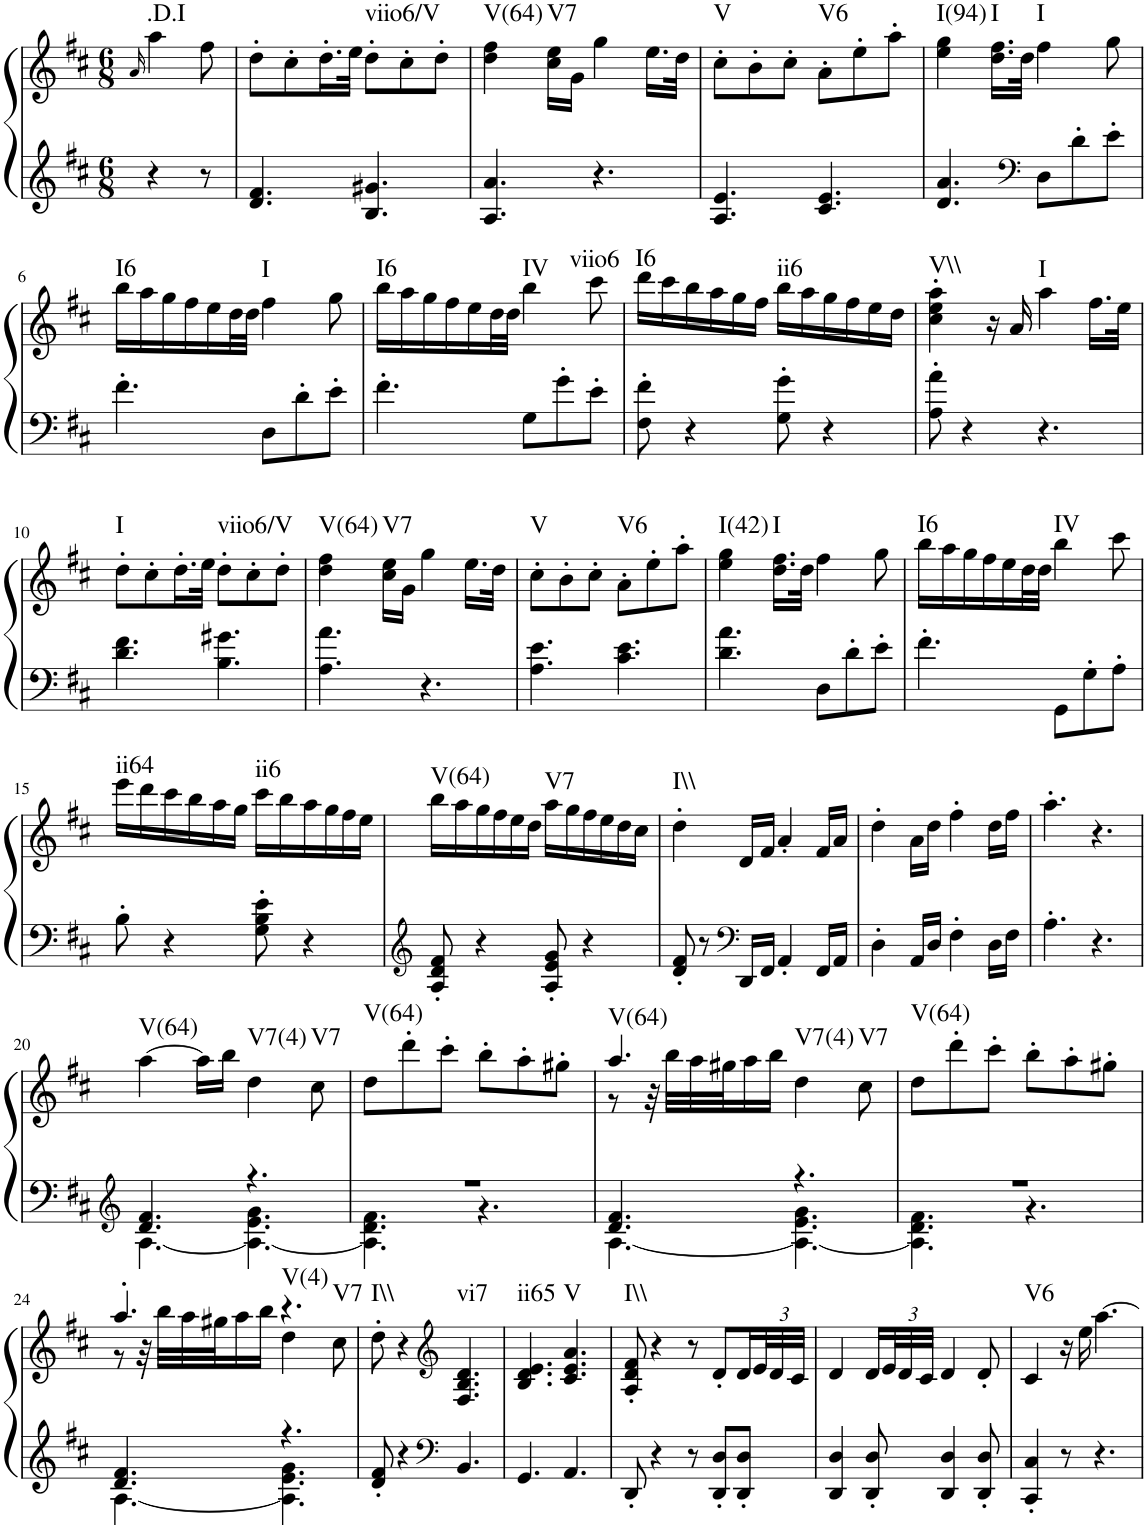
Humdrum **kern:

**kern	**kern	**harte
*part1	*part1	*part1
*staff2	*staff1	*
*I"Piano, Piano right	*	*
*I'Pno.	*	*
*clefG2	*clefG2	*
*k[f#c#]	*k[f#c#]	*
*M6/8	*M6/8	*
=1	=1	=1
.	16qa/	.
!	!	!LO:H:kt=.D.I
4r	4aa\	N
8r	8ff#\	.
=2	=2	=2
4.d/ 4.f#/	8dd'\L	.
.	8cc#'\	.
.	16.dd'\L	.
.	32ee\JJk	.
!	!	!LO:H:kt=viio6/V
4.B/ 4.g#X/	8dd'\L	N
.	8cc#'\	.
.	8dd'\J	.
=3	=3	=3
!	!	!LO:H:kt=V(64)
4.A/ 4.a/	4dd\ 4ff#\	N
!	!	!LO:H:kt=V7
.	16cc#\ 16ee\LL	N
.	16g\JJ	.
4.r	4gg\	.
.	16.ee\LL	.
.	32dd\JJk	.
=4	=4	=4
!	!	!LO:H:kt=V
4.A/ 4.e/	8cc#'\L	N
.	8b'\	.
.	8cc#'\J	.
!	!	!LO:H:kt=V6
4.c#/ 4.e/	8a'\L	N
.	8ee'\	.
.	8aa'\J	.
=5	=5	=5
!	!	!LO:H:kt=I(94)
4.d/ 4.a/	4ee\ 4gg\	N
!	!	!LO:H:kt=I
.	16.dd\ 16.ff#\LL	N
.	32dd\JJk	.
*clefF4	*	*
!	!	!LO:H:kt=I
8D\L	4ff#\	N
8d'\	.	.
8e'\J	8gg\	.
!!LO:LB:g=z
=6	=6	=6
!	!	!LO:H:kt=I6
4.f#'\	16bb\LL	N
.	16aa\	.
.	16gg\	.
.	16ff#\	.
.	16ee\	.
.	32dd\L	.
.	32dd\JJJ	.
!	!	!LO:H:kt=I
8D\L	4ff#\	N
8d'\	.	.
8e'\J	8gg\	.
=7	=7	=7
!	!	!LO:H:kt=I6
4.f#'\	16bb\LL	N
.	16aa\	.
.	16gg\	.
.	16ff#\	.
.	16ee\	.
.	32dd\L	.
.	32dd\JJJ	.
!	!	!LO:H:kt=IV
8G\L	4bb\	N
8g'\	.	.
!	!	!LO:H:kt=viio6
8e'\J	8ccc#\	N
=8	=8	=8
!	!	!LO:H:kt=I6
8F#\' 8f#\'	16ddd\LL	N
.	16ccc#\	.
4r	16bb\	.
.	16aa\	.
.	16gg\	.
.	16ff#\JJ	.
!	!	!LO:H:kt=ii6
8G\' 8g\'	16bb\LL	N
.	16aa\	.
4r	16gg\	.
.	16ff#\	.
.	16ee\	.
.	16dd\JJ	.
=9	=9	=9
!	!	!LO:H:kt=V\\
8A\' 8a\'	4cc#\' 4ee\' 4aa\'	N
4r	.	.
.	16r	.
.	16a/	.
!	!	!LO:H:kt=I
4.r	4aa\	N
.	16.ff#\LL	.
.	32ee\JJk	.
!!LO:LB:g=z
=10	=10	=10
!	!	!LO:H:kt=I
4.d\ 4.f#\	8dd'\L	N
.	8cc#'\	.
.	16.dd'\L	.
.	32ee\JJk	.
!	!	!LO:H:kt=viio6/V
4.B\ 4.g#X\	8dd'\L	N
.	8cc#'\	.
.	8dd'\J	.
=11	=11	=11
!	!	!LO:H:kt=V(64)
4.A\ 4.a\	4dd\ 4ff#\	N
!	!	!LO:H:kt=V7
.	16cc#\ 16ee\LL	N
.	16g\JJ	.
4.r	4gg\	.
.	16.ee\LL	.
.	32dd\JJk	.
=12	=12	=12
!	!	!LO:H:kt=V
4.A\ 4.e\	8cc#'\L	N
.	8b'\	.
.	8cc#'\J	.
!	!	!LO:H:kt=V6
4.c#\ 4.e\	8a'\L	N
.	8ee'\	.
.	8aa'\J	.
=13	=13	=13
!	!	!LO:H:kt=I(42)
4.d\ 4.a\	4ee\ 4gg\	N
!	!	!LO:H:kt=I
.	16.dd\ 16.ff#\LL	N
.	32dd\JJk	.
8D\L	4ff#\	.
8d'\	.	.
8e'\J	8gg\	.
=14	=14	=14
!	!	!LO:H:kt=I6
4.f#'\	16bb\LL	N
.	16aa\	.
.	16gg\	.
.	16ff#\	.
.	16ee\	.
.	32dd\L	.
.	32dd\JJJ	.
!	!	!LO:H:kt=IV
8GG\L	4bb\	N
8G'\	.	.
8A'\J	8ccc#\	.
!!LO:LB:g=z
=15	=15	=15
!	!	!LO:H:kt=ii64
8B'\	16eee\LL	N
.	16ddd\	.
4r	16ccc#\	.
.	16bb\	.
.	16aa\	.
.	16gg\JJ	.
!	!	!LO:H:kt=ii6
8G\' 8B\' 8e\'	16ccc#\LL	N
.	16bb\	.
4r	16aa\	.
.	16gg\	.
.	16ff#\	.
.	16ee\JJ	.
=16	=16	=16
*clefG2	*	*
!	!	!LO:H:kt=V(64)
8A/' 8d/' 8f#/'	16bb\LL	N
.	16aa\	.
4r	16gg\	.
.	16ff#\	.
.	16ee\	.
.	16dd\JJ	.
!	!	!LO:H:kt=V7
8A/' 8e/' 8g/'	16aa\LL	N
.	16gg\	.
4r	16ff#\	.
.	16ee\	.
.	16dd\	.
.	16cc#\JJ	.
=17	=17	=17
!	!	!LO:H:kt=I\\
8d/' 8f#/'	4dd'\	N
8r	.	.
*clefF4	*	*
16DD/LL	16d/LL	.
16FF#/JJ	16f#/JJ	.
4AA'/	4a'/	.
16FF#/LL	16f#/LL	.
16AA/JJ	16a/JJ	.
=18	=18	=18
4D'\	4dd'\	.
16AA/LL	16a\LL	.
16D/JJ	16dd\JJ	.
4F#'\	4ff#'\	.
16D\LL	16dd\LL	.
16F#\JJ	16ff#\JJ	.
=19	=19	=19
4.A'\	4.aa'\	.
4.r	4.r	.
!!LO:LB:g=z
=20	=20	=20
*clefG2	*	*
*^	*	*
!	!	!	!LO:H:kt=V(64)
4.d/ 4.f#/	[4.A\	[4aa\	N
.	.	16aa\LL]	.
.	.	16bb\JJ	.
!	!	!	!LO:H:kt=V7(4)
4.r	4.A\_ 4.e\ 4.g\	4dd\	N
!	!	!	!LO:H:kt=V7
.	.	8cc#\	N
=21	=21	=21	=21
!	!	!	!LO:H:kt=V(64)
2.r	4.A\] 4.d\ 4.f#\	8dd\L	N
.	.	8ddd'\	.
.	.	8ccc#'\J	.
.	4.r	8bb'\L	.
.	.	8aa'\	.
.	.	8gg#X'\J	.
=22	=22	=22	=22
*	*	*^	*
!	!	!	!	!LO:H:kt=V(64)
4.d/ 4.f#/	[4.A\	4.aa/	8r	N
.	.	.	32r	.
.	.	.	32bb\LLL	.
.	.	.	32aa\	.
.	.	.	32gg#X\J	.
.	.	.	16aa\	.
.	.	.	16bb\JJ	.
!	!	!	!	!LO:H:n=1:kt=V7(4)
!	!	!	!	!LO:H:n=2:kt=V7
4.r	4.A\_ 4.e\ 4.g\	4.ryy	4dd\	N N
.	.	.	8cc#\	.
=23	=23	=23	=23	=23
!	!	!	!	!LO:H:kt=V(64)
*	*	*v	*v	*
2.r	4.A\] 4.d\ 4.f#\	8dd\L	N
.	.	8ddd'\	.
.	.	8ccc#'\J	.
.	4.r	8bb'\L	.
.	.	8aa'\	.
.	.	8gg#X'\J	.
!!LO:LB:g=z
=24	=24	=24	=24
*	*	*^	*
4.d/ 4.f#/	[4.A\	4.aa'/	8r	.
.	.	.	32r	.
.	.	.	32bb\LLL	.
.	.	.	32aa\	.
.	.	.	32gg#X\J	.
.	.	.	16aa\	.
.	.	.	16bb\JJ	.
!	!	!	!	!LO:H:n=1:kt=V(4)
!	!	!	!	!LO:H:n=2:kt=V7
4.r	4.A\] 4.e\ 4.g\	4.r	4dd\	N N
.	.	.	8cc#\	.
*v	*v	*	*	*
=25	=25	=25	=25
!	!	!	!LO:H:kt=I\\
*	*v	*v	*
8d/' 8f#/'	8dd'\	N
4r	4r	.
*clefF4	*clefG2	*
!	!	!LO:H:kt=vi7
4.BB/	4.F#/ 4.B/ 4.d/	N
=26	=26	=26
!	!	!LO:H:kt=ii65
4.GG/	4.B/ 4.d/ 4.e/	N
!	!	!LO:H:kt=V
4.AA/	4.c#/ 4.e/ 4.a/	N
=27	=27	=27
!	!	!LO:H:kt=I\\
8DD'/	8A/' 8d/' 8f#/'	N
4r	4r	.
8r	8r	.
8DD/' 8D/'L	8d'/L	.
8DD/' 8D/'J	16d/L	.
*	*Xbrackettup	*
.	48e/L	.
.	48d/	.
.	48c#/JJJ	.
=28	=28	=28
4DD/ 4D/	4d/	.
8DD/' 8D/'	16d/LL	.
.	48e/L	.
.	48d/	.
.	48c#/JJJ	.
4DD/ 4D/	4d/	.
8DD/' 8D/'	8d'/	.
=29	=29	=29
!	!	!LO:H:kt=V6
4CC#/' 4C#/'	4c#/	N
8r	16r	.
.	16ee\	.
4.r	[4.aa\	.
=	=	=
*-	*-	*-
